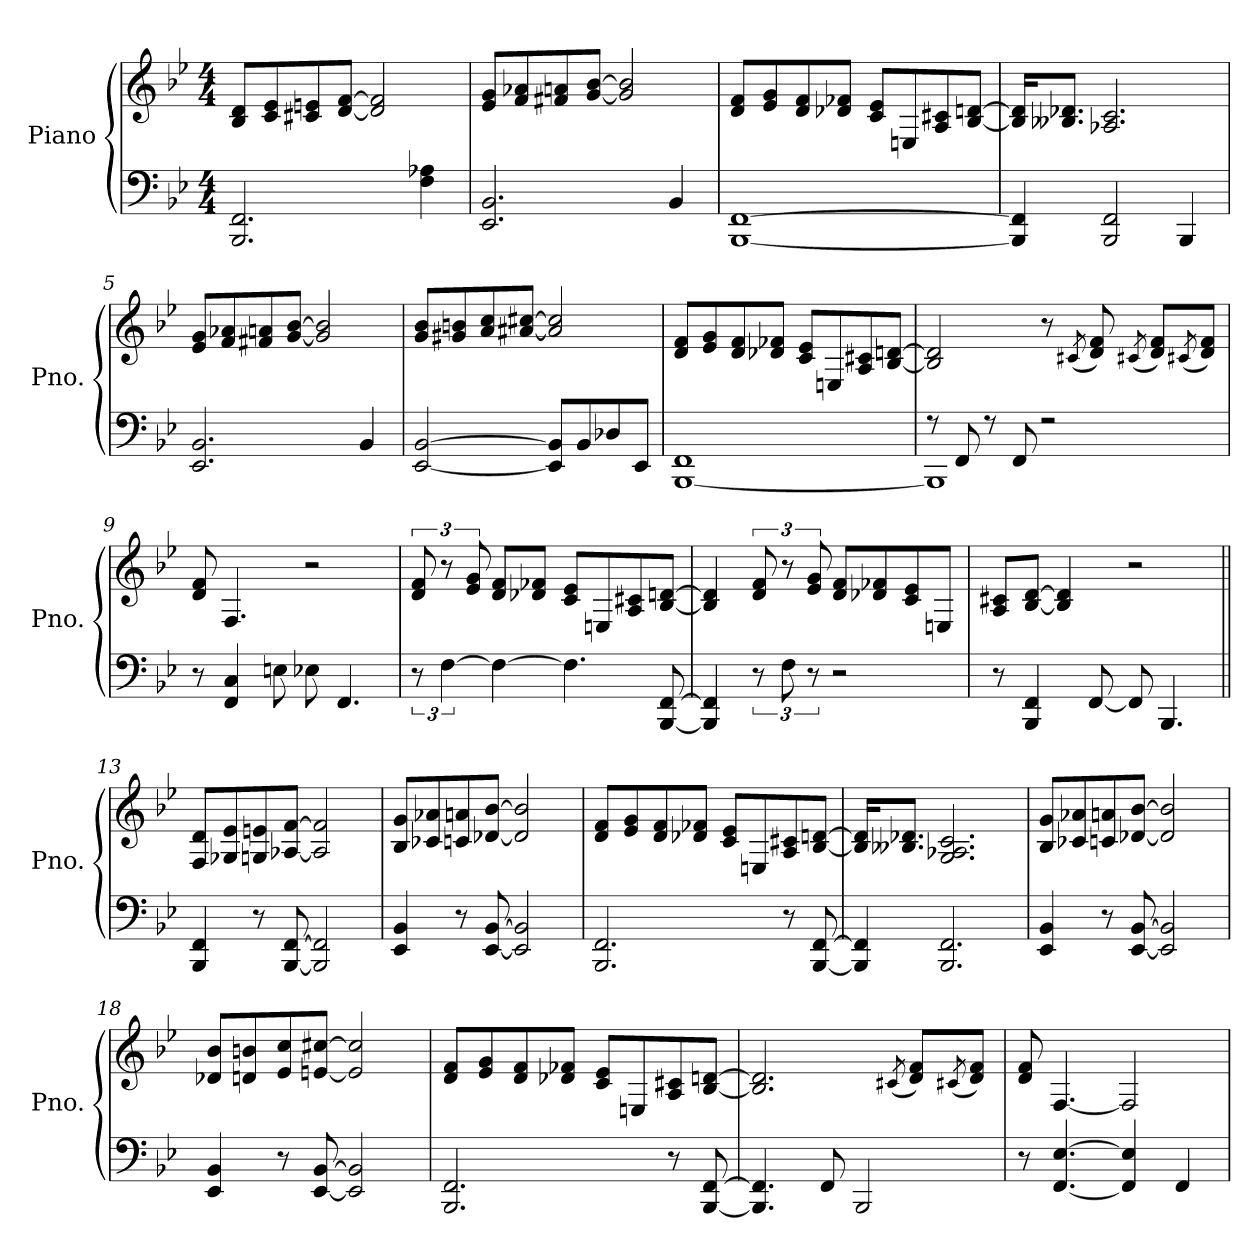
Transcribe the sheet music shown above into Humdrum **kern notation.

**kern	**kern
*part1	*part1
*staff2	*staff1
*I"Piano	*
*I'Pno.	*
*clefF4	*clefG2
*k[b-e-]	*k[b-e-]
*M4/4	*M4/4
*MM100	*MM100
=1	=1
2.BBB-/ 2.FF/	8B-/ 8d/L
.	8c/ 8e-/
.	8c#X/ 8en/
.	[8d/ [8f/J
.	2d/] 2f/]
4F\ 4A-X\	.
=2	=2
2.EE-/ 2.BB-/	8e-/ 8g/L
.	8f/ 8a-X/
.	8f#X/ 8an/
.	[8g/ [8b-/J
.	2g/] 2b-/]
4BB-/	.
=3	=3
[1BBB- [1FF	8d/ 8f/L
.	8e-/ 8g/
.	8d/ 8f/
.	8d-X/ 8f-X/J
.	8c/ 8e-/L
.	8En/
.	8A/ 8c#X/
.	[8B-/ [8dn/J
=4	=4
4BBB-/] 4FF/]	16B-/] 16d/]KL
.	8.B--X/ 8.d-X/J
2BBB-/ 2FF/	2.A-X/ 2.c/
4BBB-/	.
!!LO:LB:g=z
=5	=5
2.EE-/ 2.BB-/	8e-/ 8g/L
.	8f/ 8a-X/
.	8f#X/ 8an/
.	[8g/ [8b-/J
.	2g/] 2b-/]
4BB-/	.
=6	=6
[2EE-/ [2BB-/	8g/ 8b-/L
.	8g#X/ 8bn/
.	8a/ 8cc/
.	[8a#X/ [8cc#X/J
8EE-/] 8BB-/]L	2a#/] 2cc#/]
8BB-/	.
8D-X/	.
8EE-/J	.
=7	=7
[1BBB- 1FF	8d/ 8f/L
.	8e-/ 8g/
.	8d/ 8f/
.	8d-X/ 8f-X/J
.	8c/ 8e-/L
.	8En/
.	8A/ 8c#X/
.	[8B-/ [8dn/J
=8	=8
*^	*
8r	1BBB-]	2B-/] 2d/]
8FF/	.	.
8r	.	.
8FF/	.	.
2r	.	8r
.	.	(<8qc#X/
.	.	8d/ 8f/)
.	.	(<8qc#X/
.	.	8d/ 8f/L)
.	.	(<8qc#X/
.	.	8d/ 8f/J)
*v	*v	*
!!LO:LB:g=z
=9	=9
8r	8d/ 8f/
4FF/ 4C/	4.F/
8En\	.
8E-X\	2r
4.FF/	.
=10	=10
12r	12d/ 12f/
[6F\	12r
.	12e-/ 12g/
4F\_	8d/ 8f/L
.	8d-X/ 8f-X/J
4.F\]	8c/ 8e-/L
.	8En/
.	8A/ 8c#X/
[8BBB-/ [8FF/	[8B-/ [8dn/J
=11	=11
4BBB-/] 4FF/]	4B-/] 4d/]
12r	12d/ 12f/
12F\	12r
12r	12e-/ 12g/
2r	8d/ 8f/L
.	8d-X/ 8f-X/
.	8c/ 8e-/
.	8En/J
=12	=12
8r	8A/ 8c#X/L
4BBB-/ 4FF/	[8B-/ [8d/J
.	4B-/] 4d/]
[8FF/	.
8FF/]	2r
4.BBB-/	.
!!LO:LB:g=z
=13||	=13||
4BBB-/ 4FF/	8F/ 8d/L
.	8G-X/ 8e-/
8r	8Gn/ 8en/
[8BBB-/ [8FF/	[8A-X/ [8f/J
2BBB-/] 2FF/]	2A-/] 2f/]
=14	=14
4EE-/ 4BB-/	8B-/ 8g/L
.	8c-X/ 8a-X/
8r	8cn/ 8an/
[8EE-/ [8BB-/	[8d-X/ [8b-/J
2EE-/] 2BB-/]	2d-/] 2b-/]
=15	=15
2.BBB-/ 2.FF/	8d/ 8f/L
.	8e-/ 8g/
.	8d/ 8f/
.	8d-X/ 8f-X/J
.	8c/ 8e-/L
.	8En/
8r	8A/ 8c#X/
[8BBB-/ [8FF/	[8B-/ [8dn/J
=16	=16
4BBB-/] 4FF/]	16B-/] 16d/]KL
.	8.B--X/ 8.d-X/J
2.BBB-/ 2.FF/	2.G/ 2.A-X/ 2.c/
!!LO:LB:g=z
=17	=17
4EE-/ 4BB-/	8B-/ 8g/L
.	8c-X/ 8a-X/
8r	8cn/ 8an/
[8EE-/ [8BB-/	[8d-X/ [8b-/J
2EE-/] 2BB-/]	2d-/] 2b-/]
=18	=18
4EE-/ 4BB-/	8d-X/ 8b-/L
.	8dn/ 8bn/
8r	8e-/ 8cc/
[8EE-/ [8BB-/	[8en/ [8cc#X/J
2EE-/] 2BB-/]	2e/] 2cc#/]
=19	=19
2.BBB-/ 2.FF/	8d/ 8f/L
.	8e-/ 8g/
.	8d/ 8f/
.	8d-X/ 8f-X/J
.	8c/ 8e-/L
.	8En/
8r	8A/ 8c#X/
[8BBB-/ [8FF/	[8B-/ [8dn/J
=20	=20
4.BBB-/] 4.FF/]	2.B-/] 2.d/]
8FF/	.
2BBB-/	.
.	(<8qc#X/
.	8d/ 8f/L)
.	(<8qc#X/
.	8d/ 8f/J)
!!LO:PB:g=z
=21	=21
8r	8d/ 8f/
[4.FF/ [4.E-/	[4.F/
4FF/] 4E-/]	2F/]
4FF/	.
=	=
*-	*-
